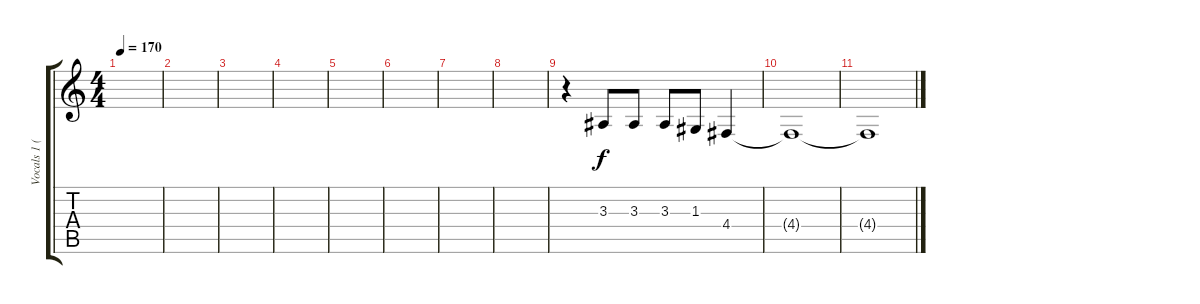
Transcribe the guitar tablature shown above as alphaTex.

\track ("Vocals 1 (MARK)" "Vocals 1 (") {instrument tuba}
\staff {score tabs}
\tuning (E4 B3 G3 D3 A2 E2) {hide}
\ts (4 4)
\tempo 170
\clef g2
\ks c
|
|
|
|
|
|
|
|
r.4 3.3.8 3.3.8 3.3.8 1.3.8 4.4.4 |
4.4{t}.1 |
4.4{t}.1
